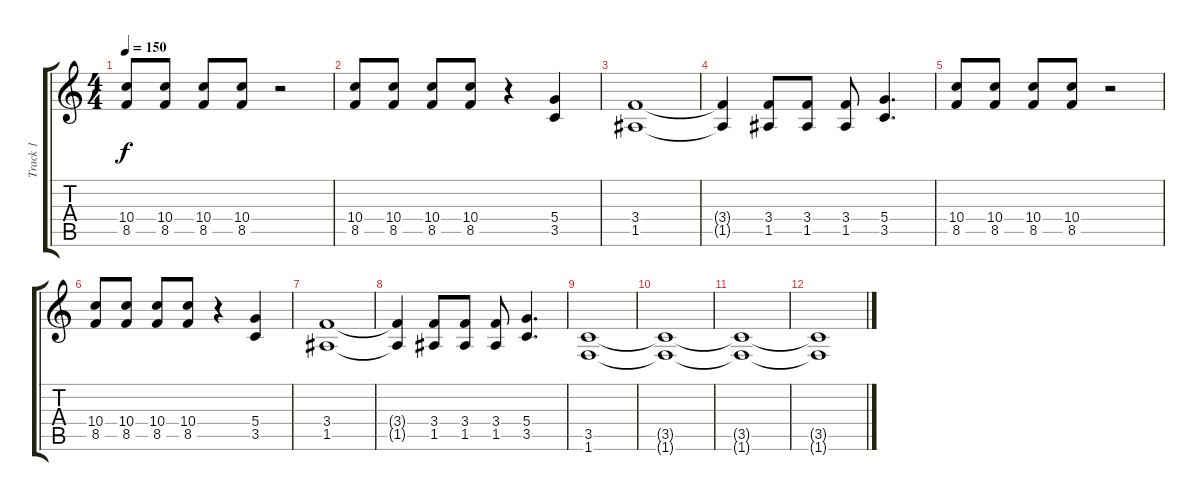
\track ("Track 1" "Track 1") {instrument overdrivenguitar}
\staff {score tabs}
\tuning (E4 B3 G3 D3 A2 E2) {hide}
\ts (4 4)
\tempo 150
\clef g2
\ks c
(10.4 8.5).8{dy f} (10.4 8.5).8 (10.4 8.5).8 (10.4 8.5).8 r.2 |
(10.4 8.5).8 (10.4 8.5).8 (10.4 8.5).8 (10.4 8.5).8 r.4 (5.4 3.5).4 |
(3.4 1.5).1 |
(3.4{t} 1.5{t}).4 (3.4 1.5).8 (3.4 1.5).8 (3.4 1.5).8 (5.4 3.5).4{d} |
(10.4 8.5).8 (10.4 8.5).8 (10.4 8.5).8 (10.4 8.5).8 r.2 |
(10.4 8.5).8 (10.4 8.5).8 (10.4 8.5).8 (10.4 8.5).8 r.4 (5.4 3.5).4 |
(3.4 1.5).1 |
(3.4{t} 1.5{t}).4 (3.4 1.5).8 (3.4 1.5).8 (3.4 1.5).8 (5.4 3.5).4{d} |
(3.5 1.6).1 |
(3.5{t} 1.6{t}).1 |
(3.5{t} 1.6{t}).1 |
(3.5{t} 1.6{t}).1
